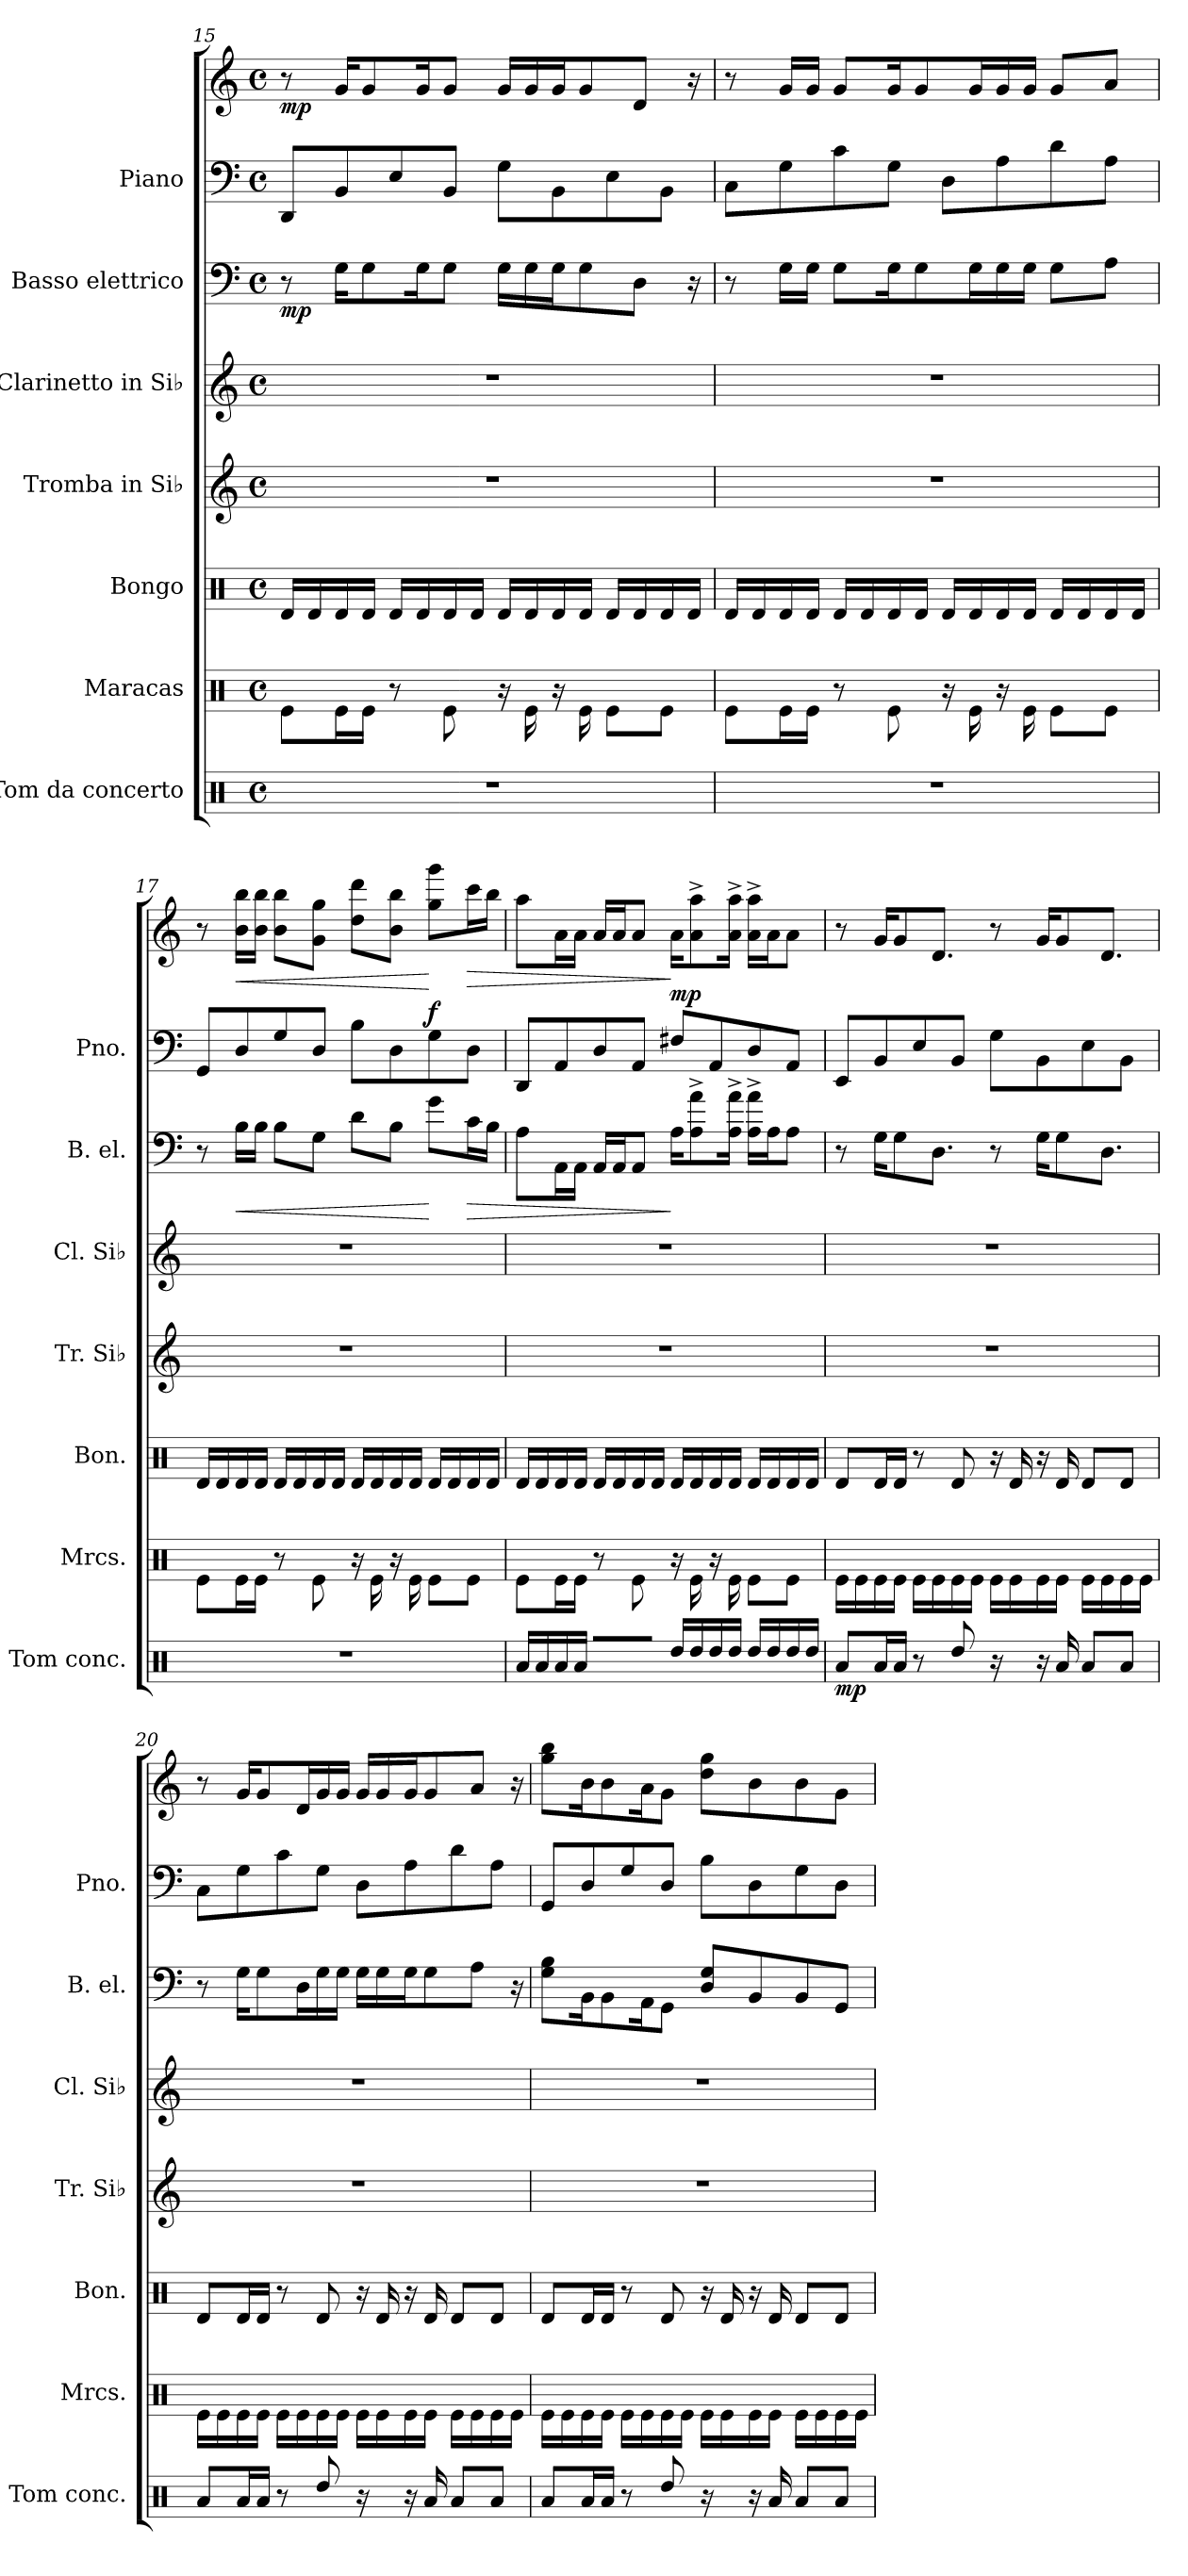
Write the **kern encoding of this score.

**kern	**dynam	**kern	**kern	**kern	**kern	**kern	**dynam	**kern	**kern	**dynam
*part7	*part7	*part6	*part5	*part4	*part3	*part2	*part2	*part1	*part1	*part1
*staff8	*staff8	*staff7	*staff6	*staff5	*staff4	*staff3	*staff3	*staff2	*staff1	*staff1/2
*I"Tom da concerto	*	*I"Maracas	*I"Bongo	*I"Tromba in Si♭	*I"Clarinetto in Si♭	*I"Basso elettrico	*	*I"Piano	*	*
*I'Tom conc.	*	*I'Mrcs.	*I'Bon.	*I'Tr. Si♭	*I'Cl. Si♭	*I'B. el.	*	*I'Pno.	*	*
!!LO:PB:g=z
*clefX	*	*clefX	*clefX	*clefG2	*clefG2	*clefF4	*	*clefF4	*clefG2	*
*	*	*	*	*ITrd1c2	*ITrd1c2	*ITrd7c12	*	*	*	*
*k[]	*	*k[]	*k[]	*k[b-e-]	*k[b-e-]	*k[]	*	*k[]	*k[]	*
*M4/4	*	*M4/4	*M4/4	*M4/4	*M4/4	*M4/4	*	*M4/4	*M4/4	*
*met(c)	*	*met(c)	*met(c)	*met(c)	*met(c)	*met(c)	*	*met(c)	*met(c)	*
=15	=15	=15	=15	=15	=15	=15	=15	=15	=15	=15
!	!	!	!	!	!	!	!LO:DY:b	!	!	!LO:DY:b
1r	.	8Re\L	16Rd/LL	1r	1r	8r	mp	8DD/L	8r	mp
.	.	.	16Rd/	.	.	.	.	.	.	.
.	.	16Re\L	16Rd/	.	.	16GG\KL	.	8BB/	16g/KL	.
.	.	16Re\JJ	16Rd/JJ	.	.	8GG\	.	.	8g/	.
.	.	8r	16Rd/LL	.	.	.	.	8E/	.	.
.	.	.	16Rd/	.	.	16GG\K	.	.	16g/K	.
.	.	8Re\	16Rd/	.	.	8GG\J	.	8BB/J	8g/J	.
.	.	.	16Rd/JJ	.	.	.	.	.	.	.
.	.	16r	16Rd/LL	.	.	16GG\LL	.	8G\L	16g/LL	.
.	.	16Re\	16Rd/	.	.	16GG\	.	.	16g/	.
.	.	16r	16Rd/	.	.	16GG\J	.	8BB\	16g/J	.
.	.	16Re\	16Rd/JJ	.	.	8GG\	.	.	8g/	.
.	.	8Re\L	16Rd/LL	.	.	.	.	8E\	.	.
.	.	.	16Rd/	.	.	8DD\J	.	.	8d/J	.
.	.	8Re\J	16Rd/	.	.	.	.	8BB\J	.	.
.	.	.	16Rd/JJ	.	.	16r	.	.	16r	.
=16	=16	=16	=16	=16	=16	=16	=16	=16	=16	=16
1r	.	8Re\L	16Rd/LL	1r	1r	8r	.	8C\L	8r	.
.	.	.	16Rd/	.	.	.	.	.	.	.
.	.	16Re\L	16Rd/	.	.	16GG\LL	.	8G\	16g/LL	.
.	.	16Re\JJ	16Rd/JJ	.	.	16GG\JJ	.	.	16g/JJ	.
.	.	8r	16Rd/LL	.	.	8GG\L	.	8c\	8g/L	.
.	.	.	16Rd/	.	.	.	.	.	.	.
.	.	8Re\	16Rd/	.	.	16GG\K	.	8G\J	16g/K	.
.	.	.	16Rd/JJ	.	.	8GG\	.	.	8g/	.
.	.	16r	16Rd/LL	.	.	.	.	8D\L	.	.
.	.	16Re\	16Rd/	.	.	16GG\L	.	.	16g/L	.
.	.	16r	16Rd/	.	.	16GG\	.	8A\	16g/	.
.	.	16Re\	16Rd/JJ	.	.	16GG\JJ	.	.	16g/JJ	.
.	.	8Re\L	16Rd/LL	.	.	8GG\L	.	8d\	8g/L	.
.	.	.	16Rd/	.	.	.	.	.	.	.
.	.	8Re\J	16Rd/	.	.	8AA\J	.	8A\J	8a/J	.
.	.	.	16Rd/JJ	.	.	.	.	.	.	.
!!LO:PB:g=z
=17	=17	=17	=17	=17	=17	=17	=17	=17	=17	=17
1r	.	8Re\L	16Rd/LL	1r	1r	8r	.	8GG/L	8r	.
.	.	.	16Rd/	.	.	.	.	.	.	.
!	!	!	!	!	!	!	!LO:HP:b	!	!	!LO:HP:b
.	.	16Re\L	16Rd/	.	.	16BB\LL	<	8D/	16b\ 16bb\LL	<
.	.	16Re\JJ	16Rd/JJ	.	.	16BB\JJ	.	.	16b\ 16bb\JJ	.
.	.	8r	16Rd/LL	.	.	8BB\L	.	8G/	8b\ 8bb\L	.
.	.	.	16Rd/	.	.	.	.	.	.	.
.	.	8Re\	16Rd/	.	.	8GG\J	.	8D/J	8g\ 8gg\J	.
.	.	.	16Rd/JJ	.	.	.	.	.	.	.
.	.	16r	16Rd/LL	.	.	8D\L	.	8B\L	8dd\ 8ddd\L	.
.	.	16Re\	16Rd/	.	.	.	.	.	.	.
.	.	16r	16Rd/	.	.	8BB\J	.	8D\	8b\ 8bb\J	.
.	.	16Re\	16Rd/JJ	.	.	.	.	.	.	.
!	!	!	!	!	!	!	!	!	!	!LO:DY:n=1:a=2
.	.	8Re\L	16Rd/LL	.	.	8G\L	[	8G\	8gg\ 8ggg\L	[ f
.	.	.	16Rd/	.	.	.	.	.	.	.
!	!	!	!	!	!	!	!LO:HP:b	!	!	!LO:HP:b
.	.	8Re\J	16Rd/	.	.	16C\L	>	8D\J	16ccc\L	>
.	.	.	16Rd/JJ	.	.	16BB\JJ	.	.	16bb\JJ	.
=18	=18	=18	=18	=18	=18	=18	=18	=18	=18	=18
16Ra/LL	.	8Re\L	16Rd/LL	1r	1r	8AA\L	.	8DD/L	8aa\L	.
16Ra/	.	.	16Rd/	.	.	.	.	.	.	.
16Ra/	.	16Re\L	16Rd/	.	.	16AAA\L	.	8AA/	16a\L	.
16Ra/JJ	.	16Re\JJ	16Rd/JJ	.	.	16AAA\JJ	.	.	16a\JJ	.
16R/LL	.	8r	16Rd/LL	.	.	16AAA/LL	.	8D/	16a/LL	.
16R/	.	.	16Rd/	.	.	16AAA/J	.	.	16a/J	.
16R/	.	8Re\	16Rd/	.	.	8AAA/J	.	8AA/J	8a/J	.
16R/JJ	.	.	16Rd/JJ	.	.	.	.	.	.	.
!	!	!	!	!	!	!	!	!	!	!LO:DY:n=1:a=2
16Rdd/LL	.	16r	16Rd/LL	.	.	16AA\KL	]	8F#X/L	16a\KL	] mp
16Rdd/	.	16Re\	16Rd/	.	.	8AA\^ 8A\^	.	.	8a\^ 8aa\^	.
16Rdd/	.	16r	16Rd/	.	.	.	.	8AA/	.	.
16Rdd/JJ	.	16Re\	16Rd/JJ	.	.	16AA\^ 16A\^Jk	.	.	16a\^ 16aa\^Jk	.
16Rdd/LL	.	8Re\L	16Rd/LL	.	.	16AA\^ 16A\^LL	.	8D/	16a\^ 16aa\^LL	.
16Rdd/	.	.	16Rd/	.	.	16AA\J	.	.	16a\J	.
16Rdd/	.	8Re\J	16Rd/	.	.	8AA\J	.	8AA/J	8a\J	.
16Rdd/JJ	.	.	16Rd/JJ	.	.	.	.	.	.	.
!!LO:PB:g=z
=19	=19	=19	=19	=19	=19	=19	=19	=19	=19	=19
!	!LO:DY:b	!	!	!	!	!	!	!	!	!
8Ra/L	mp	16Re\LL	8Rd/L	1r	1r	8r	.	8EE/L	8r	.
.	.	16Re\	.	.	.	.	.	.	.	.
16Ra/L	.	16Re\	16Rd/L	.	.	16GG\KL	.	8BB/	16g/KL	.
16Ra/JJ	.	16Re\JJ	16Rd/JJ	.	.	8GG\	.	.	8g/	.
8r	.	16Re\LL	8r	.	.	.	.	8E/	.	.
.	.	16Re\	.	.	.	8.DD\J	.	.	8.d/J	.
8Rdd/	.	16Re\	8Rd/	.	.	.	.	8BB/J	.	.
.	.	16Re\JJ	.	.	.	.	.	.	.	.
16r	.	16Re\LL	16r	.	.	8r	.	8G\L	8r	.
16R/	.	16Re\	16Rd/	.	.	.	.	.	.	.
16r	.	16Re\	16r	.	.	16GG\KL	.	8BB\	16g/KL	.
16Ra/	.	16Re\JJ	16Rd/	.	.	8GG\	.	.	8g/	.
8Ra/L	.	16Re\LL	8Rd/L	.	.	.	.	8E\	.	.
.	.	16Re\	.	.	.	8.DD\J	.	.	8.d/J	.
8Ra/J	.	16Re\	8Rd/J	.	.	.	.	8BB\J	.	.
.	.	16Re\JJ	.	.	.	.	.	.	.	.
=20	=20	=20	=20	=20	=20	=20	=20	=20	=20	=20
8Ra/L	.	16Re\LL	8Rd/L	1r	1r	8r	.	8C\L	8r	.
.	.	16Re\	.	.	.	.	.	.	.	.
16Ra/L	.	16Re\	16Rd/L	.	.	16GG\KL	.	8G\	16g/KL	.
16Ra/JJ	.	16Re\JJ	16Rd/JJ	.	.	8GG\	.	.	8g/	.
8r	.	16Re\LL	8r	.	.	.	.	8c\	.	.
.	.	16Re\	.	.	.	16DD\L	.	.	16d/L	.
8Rdd/	.	16Re\	8Rd/	.	.	16GG\	.	8G\J	16g/	.
.	.	16Re\JJ	.	.	.	16GG\JJ	.	.	16g/JJ	.
16r	.	16Re\LL	16r	.	.	16GG\LL	.	8D\L	16g/LL	.
16R/	.	16Re\	16Rd/	.	.	16GG\	.	.	16g/	.
16r	.	16Re\	16r	.	.	16GG\J	.	8A\	16g/J	.
16Ra/	.	16Re\JJ	16Rd/	.	.	8GG\	.	.	8g/	.
8Ra/L	.	16Re\LL	8Rd/L	.	.	.	.	8d\	.	.
.	.	16Re\	.	.	.	8AA\J	.	.	8a/J	.
8Ra/J	.	16Re\	8Rd/J	.	.	.	.	8A\J	.	.
.	.	16Re\JJ	.	.	.	16r	.	.	16r	.
!!LO:PB:g=z
=21	=21	=21	=21	=21	=21	=21	=21	=21	=21	=21
8Ra/L	.	16Re\LL	8Rd/L	1r	1r	8GG\ 8BB\L	.	8GG/L	8gg\ 8bb\L	.
.	.	16Re\	.	.	.	.	.	.	.	.
16Ra/L	.	16Re\	16Rd/L	.	.	16BBB\K	.	8D/	16b\K	.
16Ra/JJ	.	16Re\JJ	16Rd/JJ	.	.	8BBB\	.	.	8b\	.
8r	.	16Re\LL	8r	.	.	.	.	8G/	.	.
.	.	16Re\	.	.	.	16AAA\K	.	.	16a\K	.
8Rdd/	.	16Re\	8Rd/	.	.	8GGG\J	.	8D/J	8g\J	.
.	.	16Re\JJ	.	.	.	.	.	.	.	.
16r	.	16Re\LL	16r	.	.	8DD/ 8GG/L	.	8B\L	8dd\ 8gg\L	.
16R/	.	16Re\	16Rd/	.	.	.	.	.	.	.
16r	.	16Re\	16r	.	.	8BBB/	.	8D\	8b\	.
16Ra/	.	16Re\JJ	16Rd/	.	.	.	.	.	.	.
8Ra/L	.	16Re\LL	8Rd/L	.	.	8BBB/	.	8G\	8b\	.
.	.	16Re\	.	.	.	.	.	.	.	.
8Ra/J	.	16Re\	8Rd/J	.	.	8GGG/J	.	8D\J	8g\J	.
.	.	16Re\JJ	.	.	.	.	.	.	.	.
=	=	=	=	=	=	=	=	=	=	=
*-	*-	*-	*-	*-	*-	*-	*-	*-	*-	*-
